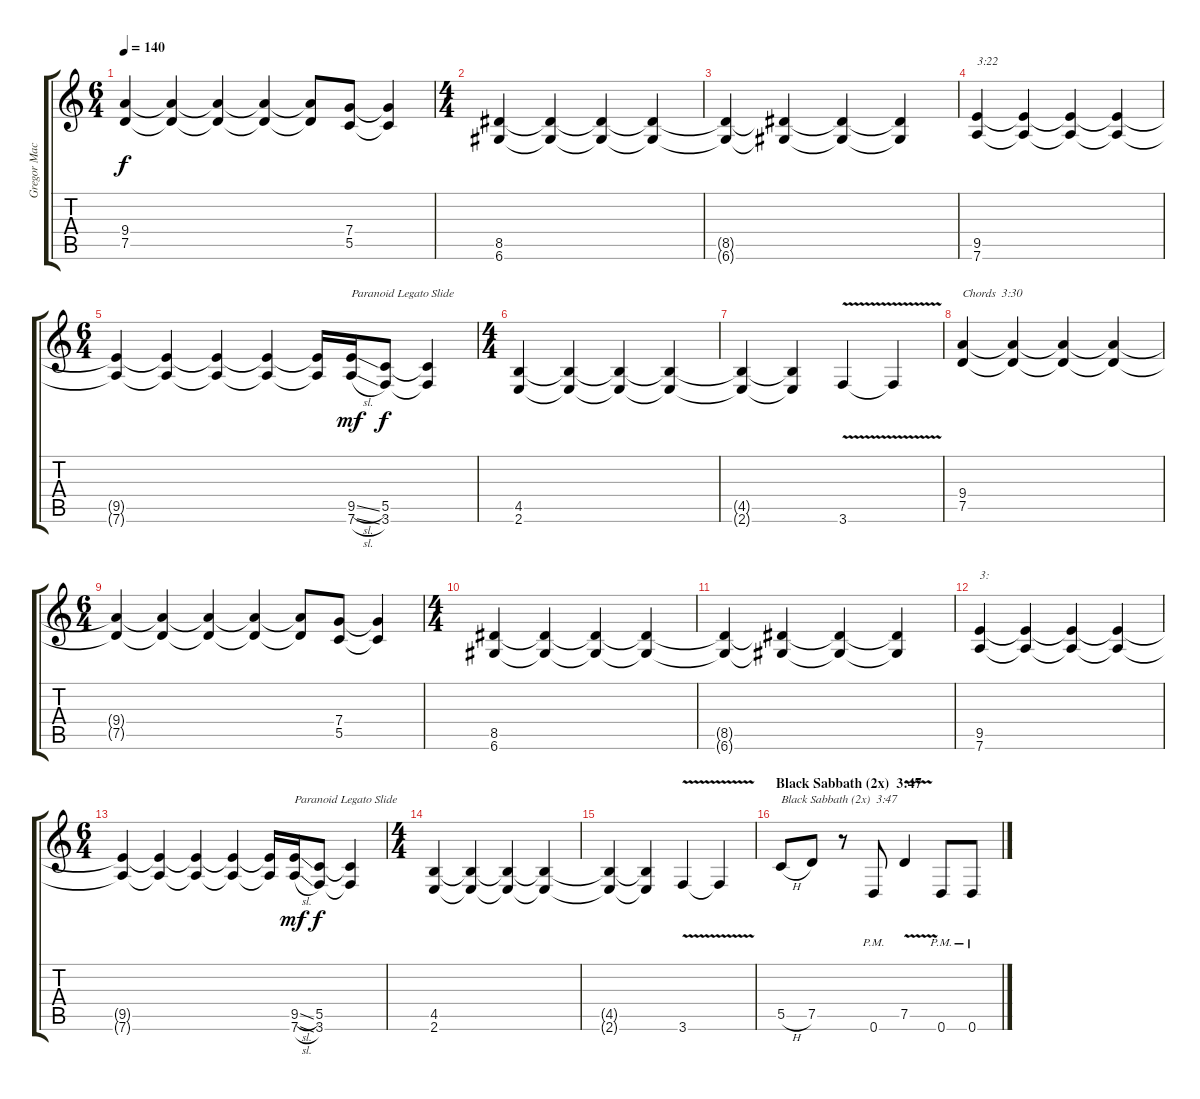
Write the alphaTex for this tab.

\track ("Gregor Mackintosh" "Gregor Mac") {instrument overdrivenguitar}
\staff {score tabs}
\tuning (D4 A3 F3 C3 G2 D2) {hide}
\ts (6 4)
\tempo 140
\clef g2
\ks c
(9.4{t} 7.5{t}).4{dy f} (9.4{t} 7.5{t}).4 (9.4{t} 7.5{t}).4 (9.4{t} 7.5{t}).4 (9.4{t} 7.5{t}).8 (7.4 5.5).8 (7.4{t} 5.5{t}).4 |
\ts (4 4)
(8.5 6.6).4 (8.5{t} 6.6{t}).4 (8.5{t} 6.6{t}).4 (8.5{t} 6.6{t}).4 |
(8.5{t} 6.6{t}).4 (8.5{t} 6.6{t}).4 (8.5{t} 6.6{t}).4 (8.5{t} 6.6{t}).4 |
(9.5 7.6).4{txt "3:22"} (9.5{t} 7.6{t}).4 (9.5{t} 7.6{t}).4 (9.5{t} 7.6{t}).4 |
\ts (6 4)
(9.5{t} 7.6{t}).4 (9.5{t} 7.6{t}).4 (9.5{t} 7.6{t}).4 (9.5{t} 7.6{t}).4 (9.5{t} 7.6{t}).16 (9.5{sl} 7.6{sl}).16{txt "Paranoid Legato Slide" dy mf} (5.5 3.6).8{dy f} (5.5{t} 3.6{t}).4 |
\ts (4 4)
(4.5 2.6).4 (4.5{t} 2.6{t}).4 (4.5{t} 2.6{t}).4 (4.5{t} 2.6{t}).4 |
(4.5{t} 2.6{t}).4 (4.5{t} 2.6{t}).4 3.6{v}.4 3.6{t}.4 |
(9.4 7.5).4{txt "Chords  3:30"} (9.4{t} 7.5{t}).4 (9.4{t} 7.5{t}).4 (9.4{t} 7.5{t}).4 |
\ts (6 4)
(9.4{t} 7.5{t}).4 (9.4{t} 7.5{t}).4 (9.4{t} 7.5{t}).4 (9.4{t} 7.5{t}).4 (9.4{t} 7.5{t}).8 (7.4 5.5).8 (7.4{t} 5.5{t}).4 |
\ts (4 4)
(8.5 6.6).4 (8.5{t} 6.6{t}).4 (8.5{t} 6.6{t}).4 (8.5{t} 6.6{t}).4 |
(8.5{t} 6.6{t}).4 (8.5{t} 6.6{t}).4 (8.5{t} 6.6{t}).4 (8.5{t} 6.6{t}).4 |
(9.5 7.6).4{txt "3:"} (9.5{t} 7.6{t}).4 (9.5{t} 7.6{t}).4 (9.5{t} 7.6{t}).4 |
\ts (6 4)
(9.5{t} 7.6{t}).4 (9.5{t} 7.6{t}).4 (9.5{t} 7.6{t}).4 (9.5{t} 7.6{t}).4 (9.5{t} 7.6{t}).16 (9.5{sl} 7.6{sl}).16{txt "Paranoid Legato Slide" dy mf} (5.5 3.6).8{dy f} (5.5{t} 3.6{t}).4 |
\ts (4 4)
(4.5 2.6).4 (4.5{t} 2.6{t}).4 (4.5{t} 2.6{t}).4 (4.5{t} 2.6{t}).4 |
(4.5{t} 2.6{t}).4 (4.5{t} 2.6{t}).4 3.6{v}.4 3.6{t}.4 |
\section ("" "Black Sabbath (2x)  3:47")
5.5{h}.8{txt "Black Sabbath (2x)  3:47"} 7.5.8 r.8 0.6{pm}.8 7.5{v}.4 0.6{pm}.8 0.6{pm}.8
